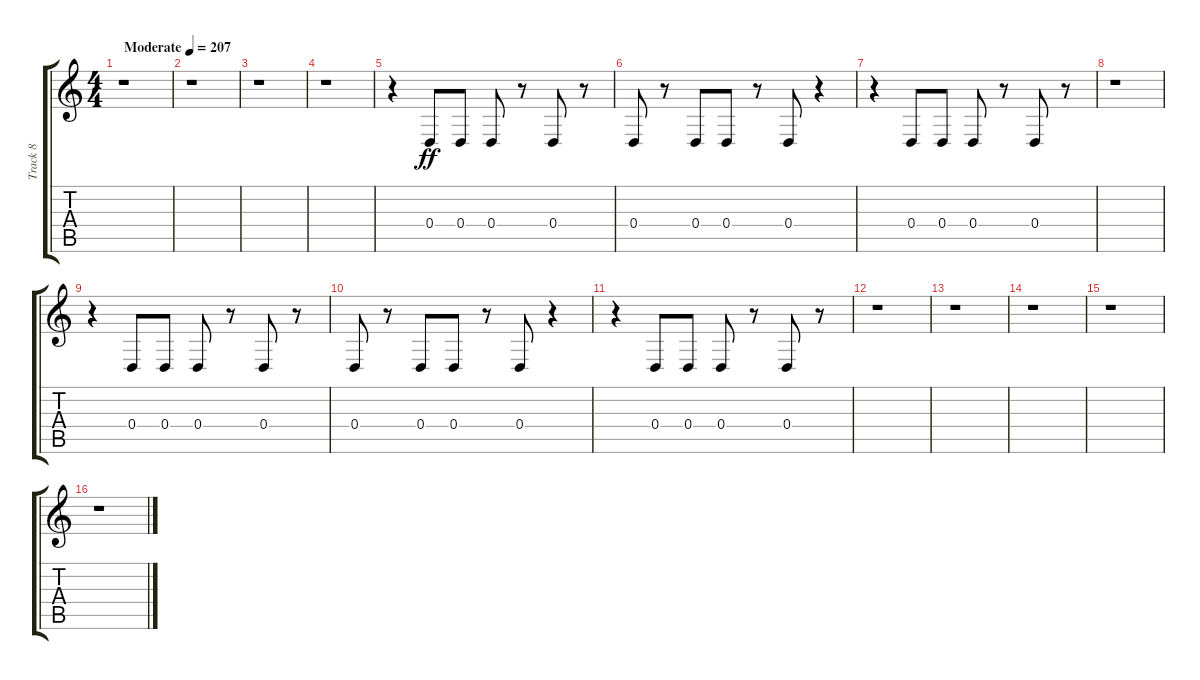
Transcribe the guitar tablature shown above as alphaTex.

\track ("Track 8" "Track 8") {instrument agogo}
\staff {score tabs}
\tuning (E4 B3 G3 D3 A2 E2) {hide}
\ts (4 4)
\tempo (207 "Moderate")
\clef g2
\ks c
r.1{dy ff instrument agogo} |
r.1 |
r.1 |
r.1 |
r.4 0.4.8 0.4.8 0.4.8 r.8 0.4.8 r.8 |
0.4.8 r.8 0.4.8 0.4.8 r.8 0.4.8 r.4 |
r.4 0.4.8 0.4.8 0.4.8 r.8 0.4.8 r.8 |
r.1 |
r.4 0.4.8 0.4.8 0.4.8 r.8 0.4.8 r.8 |
0.4.8 r.8 0.4.8 0.4.8 r.8 0.4.8 r.4 |
r.4 0.4.8 0.4.8 0.4.8 r.8 0.4.8 r.8 |
r.1 |
r.1 |
r.1 |
r.1 |
r.1
